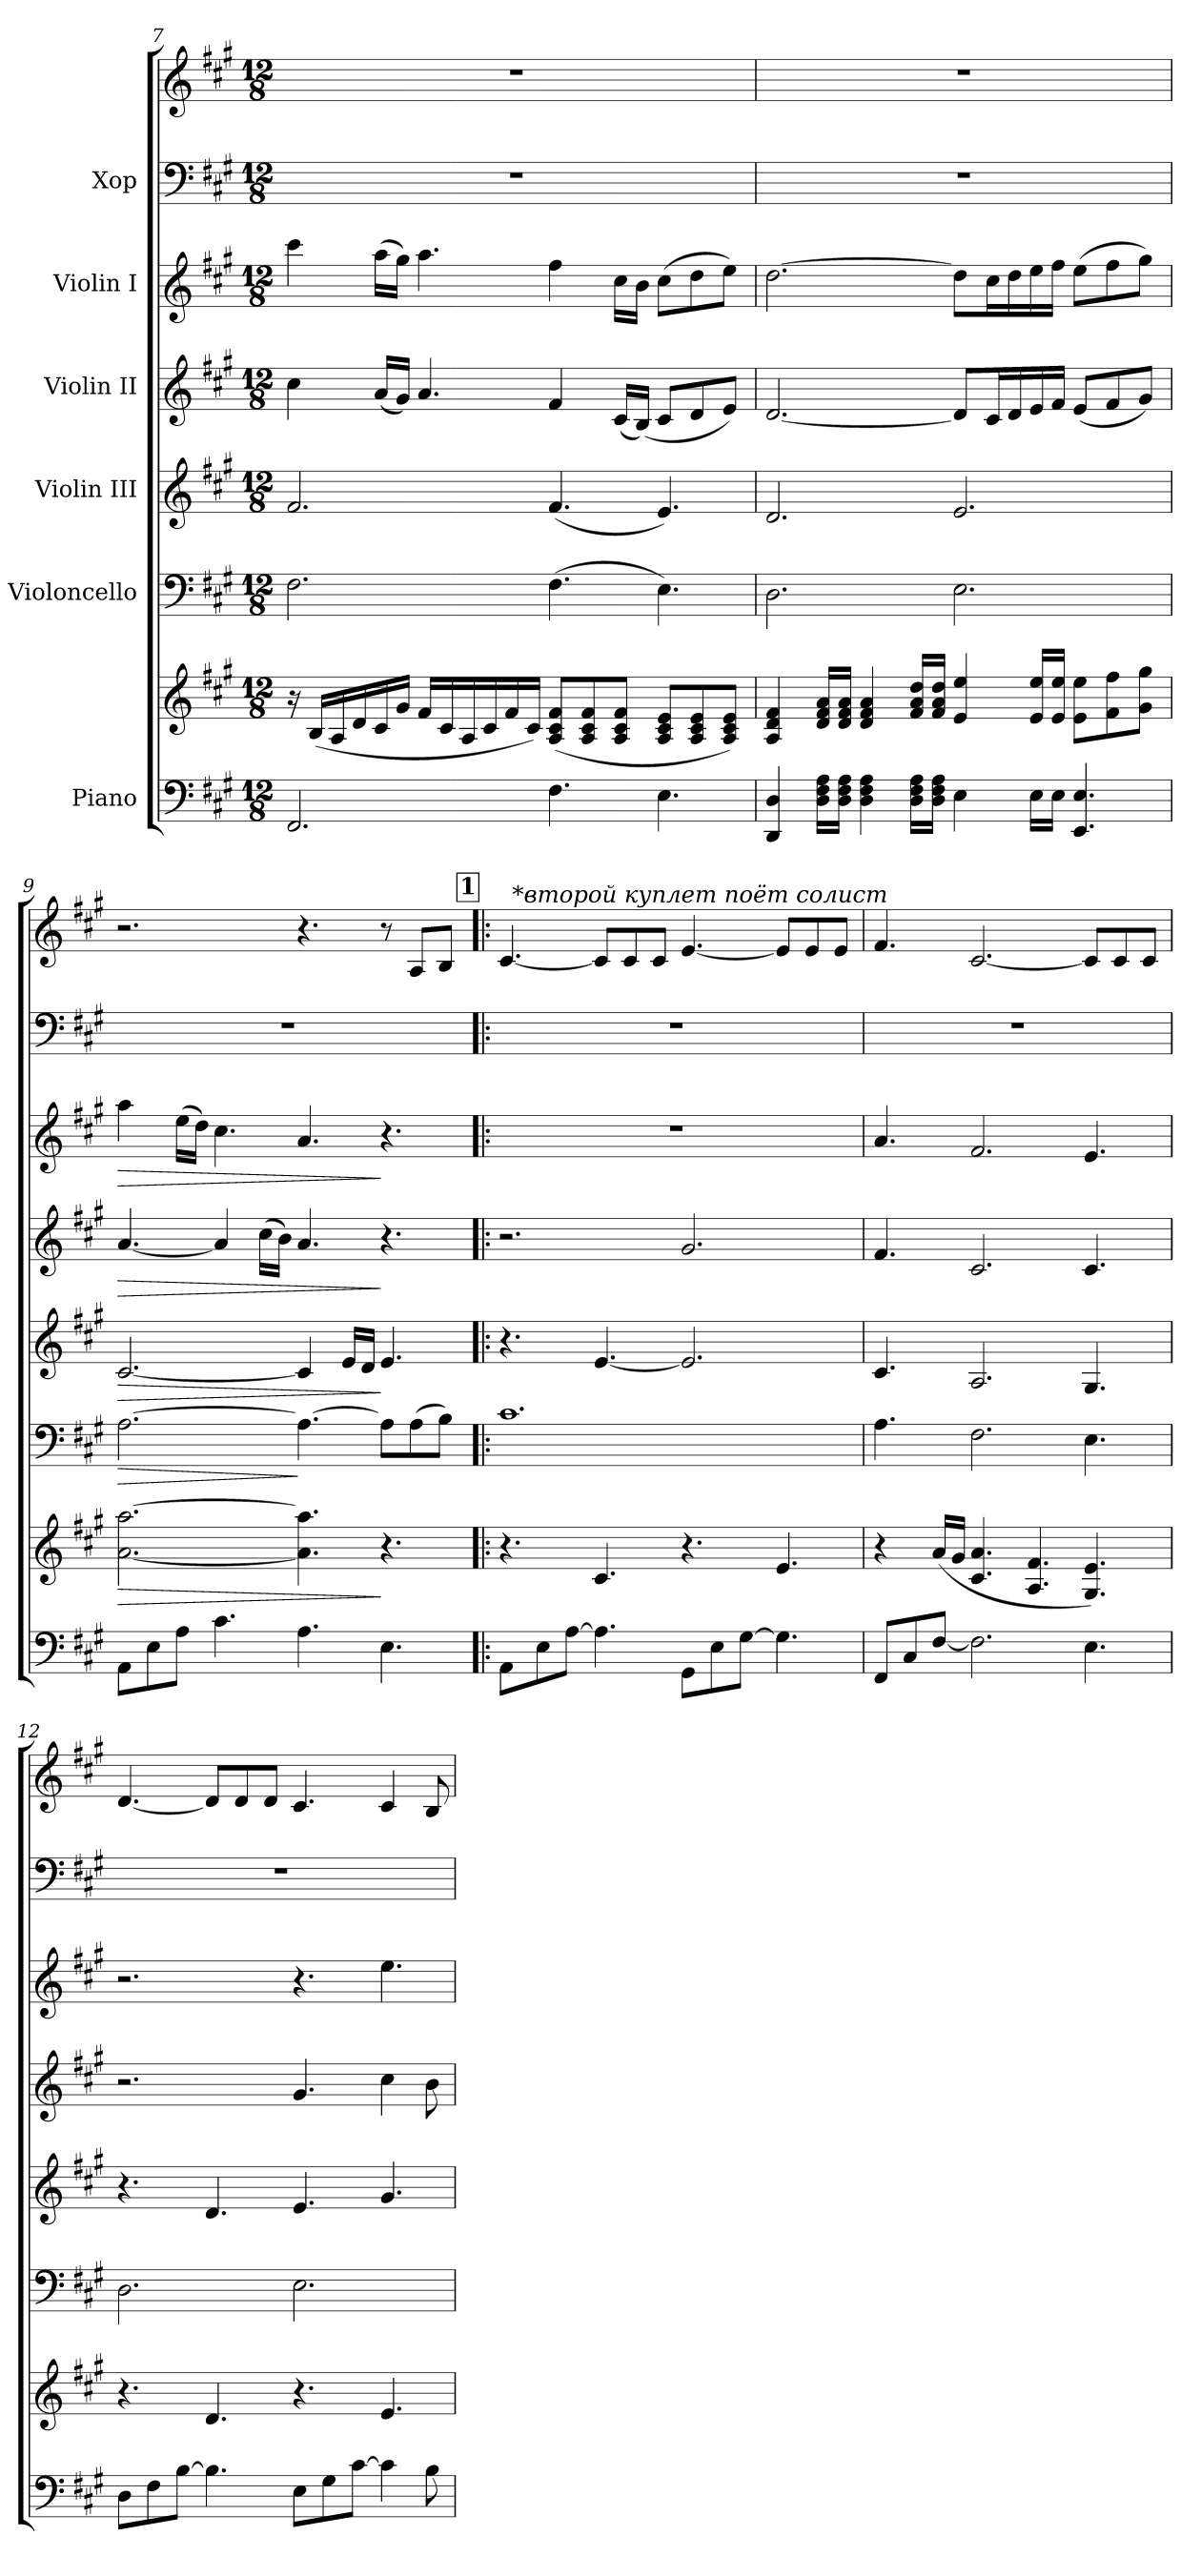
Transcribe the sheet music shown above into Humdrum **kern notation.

**kern	**kern	**dynam	**kern	**dynam	**kern	**dynam	**kern	**dynam	**kern	**dynam	**kern	**kern
*part6	*part6	*part6	*part5	*part5	*part4	*part4	*part3	*part3	*part2	*part2	*part1	*part1
*staff8	*staff7	*staff7/8	*staff6	*staff6	*staff5	*staff5	*staff4	*staff4	*staff3	*staff3	*staff2	*staff1
*I"Piano	*	*	*I"Violoncello	*	*I"Violin III	*	*I"Violin II	*	*I"Violin I	*	*I"Хор	*
*clefF4	*clefG2	*	*clefF4	*	*clefG2	*	*clefG2	*	*clefG2	*	*clefF4	*clefG2
*k[f#c#g#]	*k[f#c#g#]	*	*k[f#c#g#]	*	*k[f#c#g#]	*	*k[f#c#g#]	*	*k[f#c#g#]	*	*k[f#c#g#]	*k[f#c#g#]
*A:	*A:	*	*A:	*	*A:	*	*A:	*	*A:	*	*A:	*A:
*M12/8	*M12/8	*	*M12/8	*	*M12/8	*	*M12/8	*	*M12/8	*	*M12/8	*M12/8
=7	=7	=7	=7	=7	=7	=7	=7	=7	=7	=7	=7	=7
!	!	!	!	!	!	!	!	!	!	!	!LO:N:vis=1	!LO:N:vis=1
2.FF#i/	16r	.	2.F#i\	.	2.f#i/	.	4cc#i\	.	4ccc#i\	.	1.r	1.r
.	(16Bi/LL	.	.	.	.	.	.	.	.	.	.	.
.	16Ai/	.	.	.	.	.	.	.	.	.	.	.
.	16di/	.	.	.	.	.	.	.	.	.	.	.
.	16c#i/	.	.	.	.	.	(16ai/LL	.	(16aai\LL	.	.	.
.	16g#i/JJ	.	.	.	.	.	16g#i/JJ)	.	16gg#i\JJ)	.	.	.
.	16f#i/LL	.	.	.	.	.	4.ai/	.	4.aai\	.	.	.
.	16c#i/	.	.	.	.	.	.	.	.	.	.	.
.	16Ai/	.	.	.	.	.	.	.	.	.	.	.
.	16c#i/	.	.	.	.	.	.	.	.	.	.	.
.	16f#i/	.	.	.	.	.	.	.	.	.	.	.
.	16c#i/JJ)	.	.	.	.	.	.	.	.	.	.	.
4.F#i\	(8Ai/ 8c#i 8f#iL	.	(4.F#i\	.	(4.f#i/	.	4f#i/	.	4ff#i\	.	.	.
.	8Ai/ 8c#i 8f#i	.	.	.	.	.	.	.	.	.	.	.
.	8Ai/ 8c#i 8f#iJ	.	.	.	.	.	(16c#i/LL	.	(16cc#i\LL	.	.	.
.	.	.	.	.	.	.	(16Bi/JJ)	.	16bi\JJ	.	.	.
4.Ei\	8Ai/ 8c#i 8eiL	.	4.Ei\)	.	4.ei/)	.	8c#i/L	.	(8cc#i\L	.	.	.
.	8Ai/ 8c#i 8ei	.	.	.	.	.	8di/	.	8ddi\	.	.	.
.	8Ai/ 8c#i 8eiJ)	.	.	.	.	.	8ei/J)	.	8eei\J)	.	.	.
!!LO:PB:g=z
=8	=8	=8	=8	=8	=8	=8	=8	=8	=8	=8	=8	=8
!	!	!	!	!	!	!	!	!	!	!	!LO:N:vis=1	!LO:N:vis=1
4DDi/ 4Di	4Ai/ 4di 4f#i	.	2.Di\	.	2.di/	.	[2.di/	.	[2.ddi\	.	1.r	1.r
16Di\ 16F#i 16AiLL	16di/ 16f#i 16aiLL	.	.	.	.	.	.	.	.	.	.	.
16Di\ 16F#i 16AiJJ	16di/ 16f#i 16aiJJ	.	.	.	.	.	.	.	.	.	.	.
4Di\ 4F#i 4Ai	4di/ 4f#i 4ai	.	.	.	.	.	.	.	.	.	.	.
16Di\ 16F#i 16AiLL	16f#i/ 16ai 16ddiLL	.	.	.	.	.	.	.	.	.	.	.
16Di\ 16F#i 16AiJJ	16f#i/ 16ai 16ddiJJ	.	.	.	.	.	.	.	.	.	.	.
4Ei\	4ei/ 4eei	.	2.Ei\	.	2.ei/	.	8di/L]	.	8ddi\L]	.	.	.
.	.	.	.	.	.	.	16c#i/L	.	16cc#i\L	.	.	.
.	.	.	.	.	.	.	16di/	.	16ddi\	.	.	.
16Ei\LL	16ei/ 16eeiLL	.	.	.	.	.	16ei/	.	16eei\	.	.	.
16Ei\JJ	16ei/ 16eeiJJ	.	.	.	.	.	16f#i/JJ	.	16ff#i\JJ	.	.	.
4.EEi/ 4.Ei	8ei\ 8eeiL	.	.	.	.	.	(8ei/L	.	(8eei\L	.	.	.
.	8f#i\ 8ff#i	.	.	.	.	.	8f#i/	.	8ff#i\	.	.	.
.	8g#i\ 8gg#iJ	.	.	.	.	.	8g#i/J)	.	8gg#i\J)	.	.	.
!!LO:REH:place=s1:B:color=#000000:enc=box:fs=20.66:t=1:qo=6
=9	=9	=9	=9	=9	=9	=9	=9	=9	=9	=9	=9	=9
!	!	!LO:HP:b	!	!LO:HP:b	!	!LO:HP:b	!	!LO:HP:b	!	!LO:HP:b	!LO:N:vis=1	!
8AAi\L	[2.ai\ [2.aai	>	[2.Ai\	>	[2.c#i/	>	[4.ai/	>	4aai\	>	1.r	2.r
8Ei\	.	.	.	.	.	.	.	.	.	.	.	.
8Ai\J	.	.	.	.	.	.	.	.	(16eei\LL	.	.	.
.	.	.	.	.	.	.	.	.	16ddi\JJ)	.	.	.
4.c#i\	.	.	.	.	.	.	4ai/]	.	4.cc#i\	.	.	.
.	.	.	.	.	.	.	(16cc#i\LL	.	.	.	.	.
.	.	.	.	.	.	.	16bi\JJ)	.	.	.	.	.
4.Ai\	4.ai\] 4.aai]	.	4.Ai\_	]	4c#i/]	.	4.ai/	.	4.ai/	.	.	4.r
.	.	.	.	.	(16ei/LL	.	.	.	.	.	.	.
.	.	.	.	.	16di/JJ	.	.	.	.	.	.	.
4.Ei\	4.r	]	8Ai\L]	.	4.ei/	]	4.r	]	4.r	]	.	8r
.	.	.	(8Ai\	.	.	.	.	.	.	.	.	8Ai/L
.	.	.	8Bi\J)	.	.	.	.	.	.	.	.	8Bi/J
!!LO:PB:g=z
=10!|:	=10!|:	=10!|:	=10!|:	=10!|:	=10!|:	=10!|:	=10!|:	=10!|:	=10!|:	=10!|:	=10!|:	=10!|:
!	!	!	!	!	!	!	!	!	!LO:N:vis=1	!	!LO:N:vis=1	!
*	*	*	*	*	*	*	*	*	*	*	*	*^
8AAi\L	4.r	.	1.c#i	.	4.r	.	2.r	.	1.r	.	1.r	[4.c#i/	32ryy
!	!	!	!	!	!	!	!	!	!	!	!	!	!LO:TX:a:i:t=*второй куплет поёт солист
.	.	.	.	.	.	.	.	.	.	.	.	.	1ryy
8Ei\	.	.	.	.	.	.	.	.	.	.	.	.	.
[8Ai\J	.	.	.	.	.	.	.	.	.	.	.	.	.
4.Ai\]	4.c#i/	.	.	.	[4.ei/	.	.	.	.	.	.	8c#i/L]	.
.	.	.	.	.	.	.	.	.	.	.	.	8c#i/	.
.	.	.	.	.	.	.	.	.	.	.	.	8c#i/J	.
8GG#i\L	4.r	.	.	.	2.ei/]	.	2.g#i/	.	.	.	.	[4.ei/	.
8Ei\	.	.	.	.	.	.	.	.	.	.	.	.	.
[8G#i\J	.	.	.	.	.	.	.	.	.	.	.	.	.
.	.	.	.	.	.	.	.	.	.	.	.	.	4...ryy
4.G#i\]	4.ei/	.	.	.	.	.	.	.	.	.	.	8ei/L]	.
.	.	.	.	.	.	.	.	.	.	.	.	8ei/	.
.	.	.	.	.	.	.	.	.	.	.	.	8ei/J	.
=11	=11	=11	=11	=11	=11	=11	=11	=11	=11	=11	=11	=11	=11
!	!	!	!	!	!	!	!	!	!	!	!LO:N:vis=1	!	!
*	*	*	*	*	*	*	*	*	*	*	*	*v	*v
8FF#i/L	4r	.	4.Ai\	.	4.c#i/	.	4.f#i/	.	4.ai/	.	1.r	4.f#i/
8C#i/	.	.	.	.	.	.	.	.	.	.	.	.
[8F#i/J	(16ai/LL	.	.	.	.	.	.	.	.	.	.	.
.	16g#i/JJ	.	.	.	.	.	.	.	.	.	.	.
2.F#i\]	4.c#i/ 4.ai	.	2.F#i\	.	2.Ai/	.	2.c#i/	.	2.f#i/	.	.	[2.c#i/
.	4.Ai/ 4.f#i	.	.	.	.	.	.	.	.	.	.	.
4.Ei\	4.G#i/ 4.ei)	.	4.Ei\	.	4.G#i/	.	4.c#i/	.	4.ei/	.	.	8c#i/L]
.	.	.	.	.	.	.	.	.	.	.	.	8c#i/
.	.	.	.	.	.	.	.	.	.	.	.	8c#i/J
!!LO:PB:g=z
=12	=12	=12	=12	=12	=12	=12	=12	=12	=12	=12	=12	=12
!	!	!	!	!	!	!	!	!	!	!	!LO:N:vis=1	!
8Di\L	4.r	.	2.Di\	.	4.r	.	2.r	.	2.r	.	1.r	[4.di/
8F#i\	.	.	.	.	.	.	.	.	.	.	.	.
[8Bi\J	.	.	.	.	.	.	.	.	.	.	.	.
4.Bi\]	4.di/	.	.	.	4.di/	.	.	.	.	.	.	8di/L]
.	.	.	.	.	.	.	.	.	.	.	.	8di/
.	.	.	.	.	.	.	.	.	.	.	.	8di/J
8Ei\L	4.r	.	2.Ei\	.	4.ei/	.	4.g#i/	.	4.r	.	.	4.c#i/
8G#i\	.	.	.	.	.	.	.	.	.	.	.	.
[8c#i\J	.	.	.	.	.	.	.	.	.	.	.	.
4c#i\]	4.ei/	.	.	.	4.g#i/	.	4cc#i\	.	4.eei\	.	.	4c#i/
8Bi\	.	.	.	.	.	.	8bi\	.	.	.	.	8Bi/
=	=	=	=	=	=	=	=	=	=	=	=	=
*-	*-	*-	*-	*-	*-	*-	*-	*-	*-	*-	*-	*-
